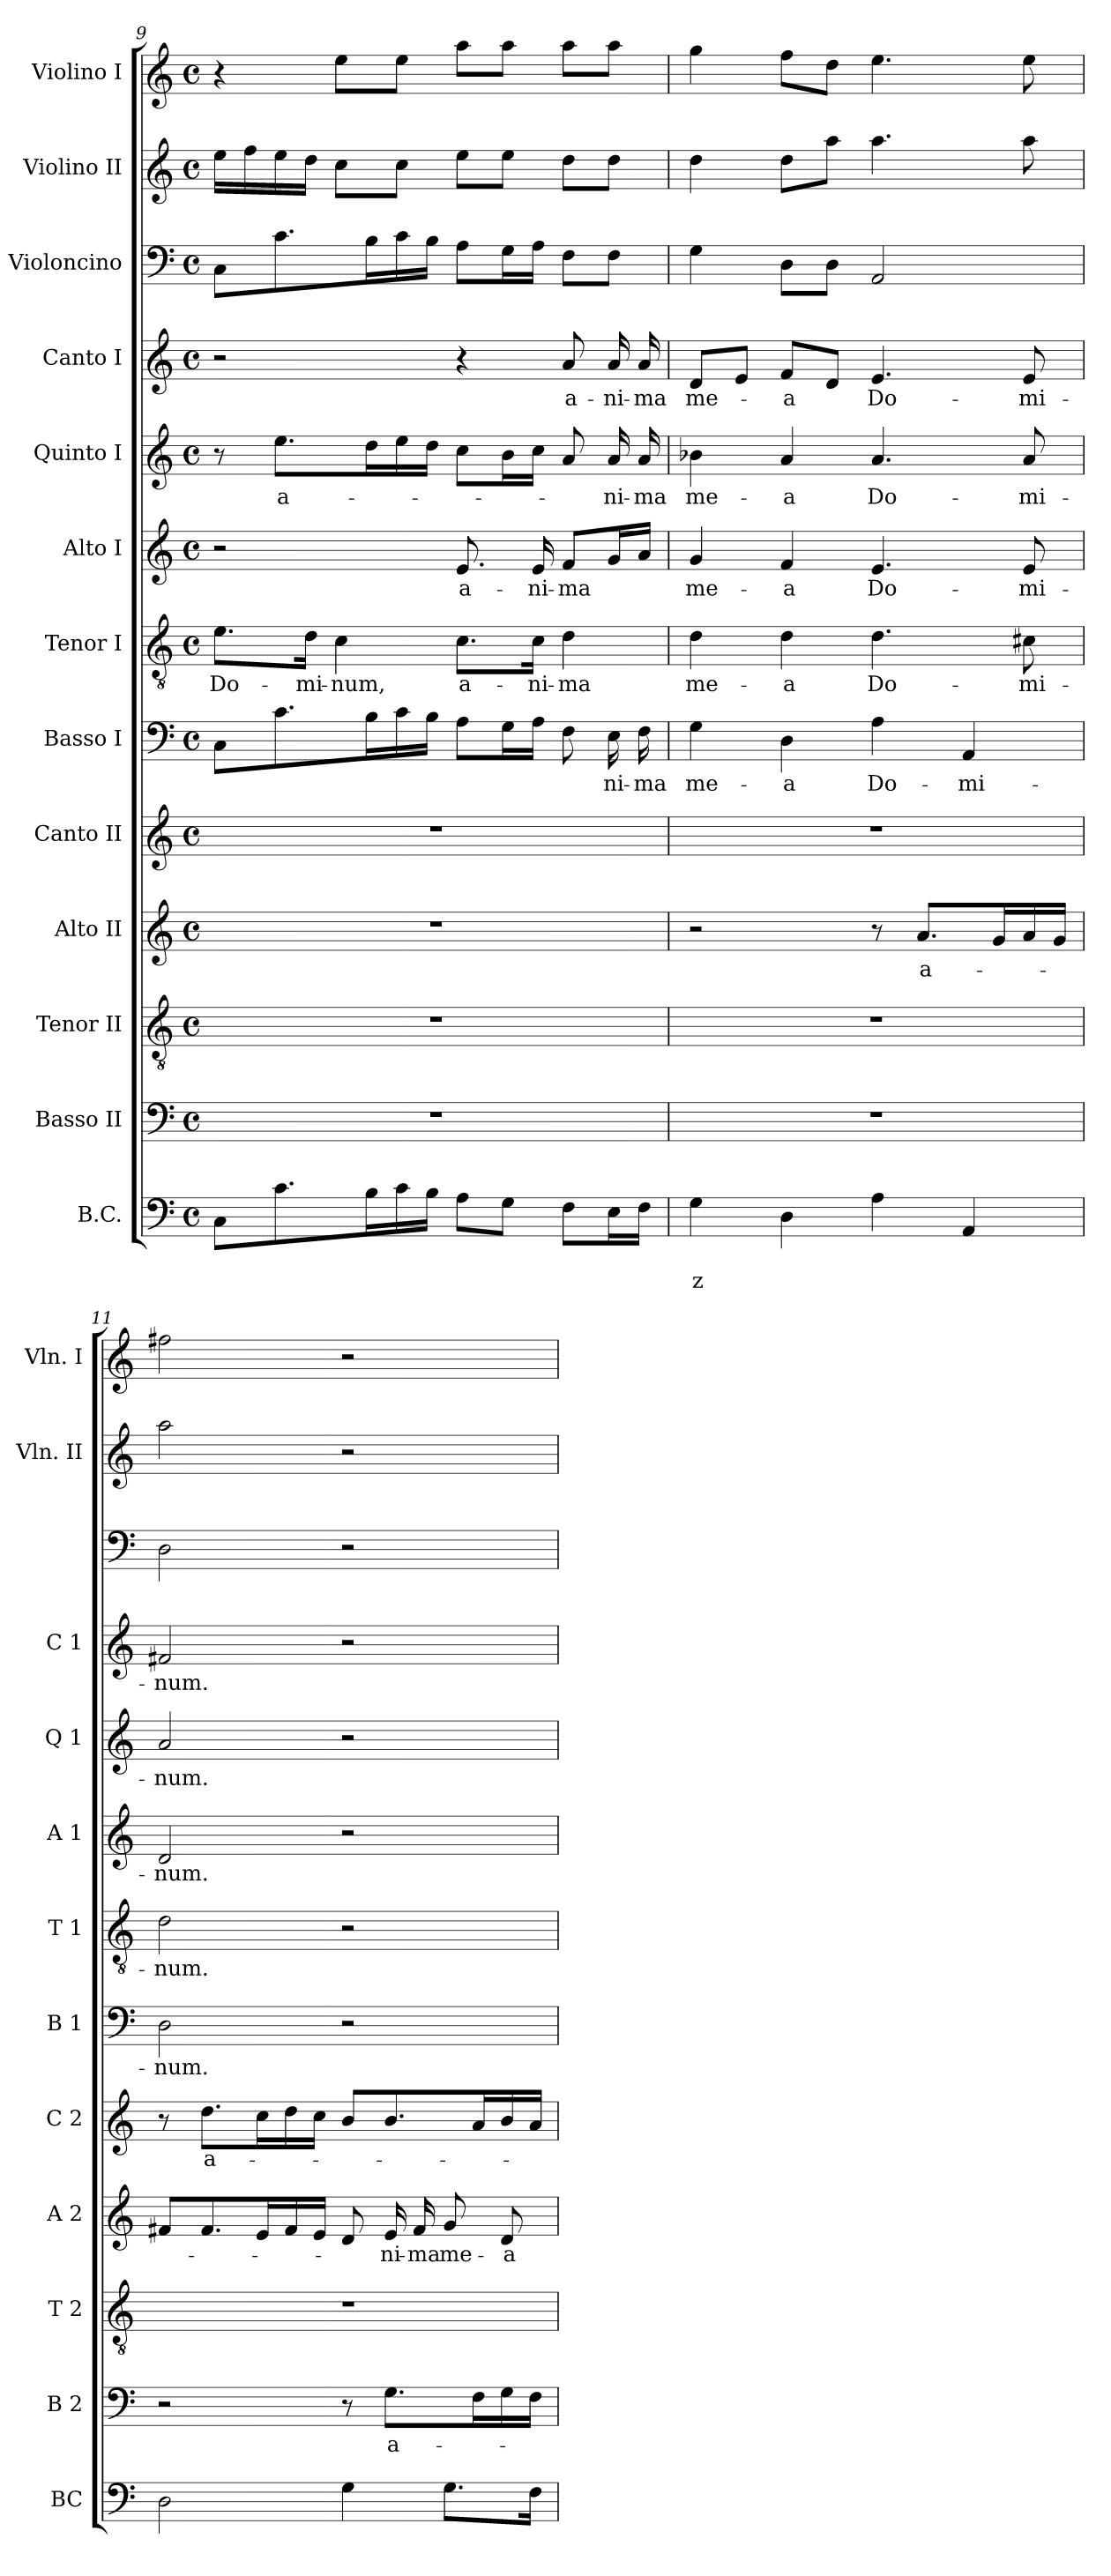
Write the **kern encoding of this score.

**kern	**text	**text	**kern	**text	**kern	**kern	**text	**kern	**text	**kern	**text	**kern	**text	**kern	**text	**kern	**text	**kern	**text	**kern	**kern	**kern
*part13	*part13	*part13	*part12	*part12	*part11	*part10	*part10	*part9	*part9	*part8	*part8	*part7	*part7	*part6	*part6	*part5	*part5	*part4	*part4	*part3	*part2	*part1
*staff13	*staff13	*staff13	*staff12	*staff12	*staff11	*staff10	*staff10	*staff9	*staff9	*staff8	*staff8	*staff7	*staff7	*staff6	*staff6	*staff5	*staff5	*staff4	*staff4	*staff3	*staff2	*staff1
*I"B.C.	*	*	*I"Basso II	*	*I"Tenor II	*I"Alto II	*	*I"Canto II	*	*I"Basso I	*	*I"Tenor I	*	*I"Alto I	*	*I"Quinto I	*	*I"Canto I	*	*I"Violoncino	*I"Violino II	*I"Violino I
*I'BC	*	*	*I'B 2	*	*I'T 2	*I'A 2	*	*I'C 2	*	*I'B 1	*	*I'T 1	*	*I'A 1	*	*I'Q 1	*	*I'C 1	*	*	*I'Vln. II	*I'Vln. I
*clefF4	*	*	*clefF4	*	*clefGv2	*clefG2	*	*clefG2	*	*clefF4	*	*clefGv2	*	*clefG2	*	*clefG2	*	*clefG2	*	*clefF4	*clefG2	*clefG2
*k[]	*	*	*k[]	*	*k[]	*k[]	*	*k[]	*	*k[]	*	*k[]	*	*k[]	*	*k[]	*	*k[]	*	*k[]	*k[]	*k[]
*C:	*	*	*C:	*	*C:	*C:	*	*C:	*	*C:	*	*C:	*	*C:	*	*C:	*	*C:	*	*C:	*C:	*C:
*M4/4	*	*	*M4/4	*	*M4/4	*M4/4	*	*M4/4	*	*M4/4	*	*M4/4	*	*M4/4	*	*M4/4	*	*M4/4	*	*M4/4	*M4/4	*M4/4
*met(c)	*	*	*met(c)	*	*met(c)	*met(c)	*	*met(c)	*	*met(c)	*	*met(c)	*	*met(c)	*	*met(c)	*	*met(c)	*	*met(c)	*met(c)	*met(c)
=9	=9	=9	=9	=9	=9	=9	=9	=9	=9	=9	=9	=9	=9	=9	=9	=9	=9	=9	=9	=9	=9	=9
!	!	!	!	!	!	!	!	!	!	!	!	!	!LO:LY:b	!	!	!	!	!	!	!	!	!
8C\L	.	.	1r	.	1r	1r	.	1r	.	8C\L	.	8.e\L	Do-	2r	.	8r	.	2r	.	8C\L	16ee\LL	4r
.	.	.	.	.	.	.	.	.	.	.	.	.	.	.	.	.	.	.	.	.	16ff\	.
!	!	!	!	!	!	!	!	!	!	!	!	!	!	!	!	!	!LO:LY:b	!	!	!	!	!
8.c\	.	.	.	.	.	.	.	.	.	8.c\	.	.	.	.	.	8.ee\L	a-	.	.	8.c\	16ee\	.
!	!	!	!	!	!	!	!	!	!	!	!	!	!LO:LY:b	!	!	!	!	!	!	!	!	!
.	.	.	.	.	.	.	.	.	.	.	.	16d\Jk	-mi-	.	.	.	.	.	.	.	16dd\JJ	.
!	!	!	!	!	!	!	!	!	!	!	!	!	!LO:LY:b	!	!	!	!	!	!	!	!	!
.	.	.	.	.	.	.	.	.	.	.	.	4c\	-num,	.	.	.	.	.	.	.	8cc\L	8ee\L
16B\L	.	.	.	.	.	.	.	.	.	16B\L	.	.	.	.	.	16dd\L	.	.	.	16B\L	.	.
16c\	.	.	.	.	.	.	.	.	.	16c\	.	.	.	.	.	16ee\	.	.	.	16c\	8cc\J	8ee\J
16B\JJ	.	.	.	.	.	.	.	.	.	16B\JJ	.	.	.	.	.	16dd\JJ	.	.	.	16B\JJ	.	.
!	!	!	!	!	!	!	!	!	!	!	!	!	!LO:LY:b	!	!	!	!	!	!	!	!	!
!	!	!	!	!	!	!	!	!	!	!	!	!	!	!	!LO:LY:b	!	!	!	!	!	!	!
8A\L	.	.	.	.	.	.	.	.	.	8A\L	.	8.c\L	a-	8.e/	a-	8cc\L	.	4r	.	8A\L	8ee\L	8aa\L
8G\J	.	.	.	.	.	.	.	.	.	16G\L	.	.	.	.	.	16b\L	.	.	.	16G\L	8ee\J	8aa\J
!	!	!	!	!	!	!	!	!	!	!	!	!	!LO:LY:b	!	!	!	!	!	!	!	!	!
!	!	!	!	!	!	!	!	!	!	!	!	!	!	!	!LO:LY:b	!	!	!	!	!	!	!
.	.	.	.	.	.	.	.	.	.	16A\JJ	.	16c\Jk	-ni-	16e/	-ni-	16cc\JJ	.	.	.	16A\JJ	.	.
!	!	!	!	!	!	!	!	!	!	!	!	!	!LO:LY:b	!	!	!	!	!	!	!	!	!
!	!	!	!	!	!	!	!	!	!	!	!	!	!	!	!LO:LY:b	!	!	!	!	!	!	!
!	!	!	!	!	!	!	!	!	!	!	!	!	!	!	!	!	!	!	!LO:LY:b	!	!	!
8F\L	.	.	.	.	.	.	.	.	.	8F\	.	4d\	-ma	8f/L	-ma	8a/	.	8a/	a-	8F\L	8dd\L	8aa\L
!	!	!	!	!	!	!	!	!	!	!	!LO:LY:b	!	!	!	!	!	!	!	!	!	!	!
!	!	!	!	!	!	!	!	!	!	!	!	!	!	!	!	!	!LO:LY:b	!	!	!	!	!
!	!	!	!	!	!	!	!	!	!	!	!	!	!	!	!	!	!	!	!LO:LY:b	!	!	!
16E\L	.	.	.	.	.	.	.	.	.	16E\	-ni-	.	.	16g/L	.	16a/	-ni-	16a/	-ni-	8F\J	8dd\J	8aa\J
!	!	!	!	!	!	!	!	!	!	!	!LO:LY:b	!	!	!	!	!	!	!	!	!	!	!
!	!	!	!	!	!	!	!	!	!	!	!	!	!	!	!	!	!LO:LY:b	!	!	!	!	!
!	!	!	!	!	!	!	!	!	!	!	!	!	!	!	!	!	!	!	!LO:LY:b	!	!	!
16F\JJ	.	.	.	.	.	.	.	.	.	16F\	-ma	.	.	16a/JJ	.	16a/	-ma	16a/	-ma	.	.	.
!!LO:PB:g=z
=10	=10	=10	=10	=10	=10	=10	=10	=10	=10	=10	=10	=10	=10	=10	=10	=10	=10	=10	=10	=10	=10	=10
!	!	!LO:LY:b	!	!	!	!	!	!	!	!	!	!	!	!	!	!	!	!	!	!	!	!
!	!	!	!	!	!	!	!	!	!	!	!LO:LY:b	!	!	!	!	!	!	!	!	!	!	!
!	!	!	!	!	!	!	!	!	!	!	!	!	!LO:LY:b	!	!	!	!	!	!	!	!	!
!	!	!	!	!	!	!	!	!	!	!	!	!	!	!	!LO:LY:b	!	!	!	!	!	!	!
!	!	!	!	!	!	!	!	!	!	!	!	!	!	!	!	!	!LO:LY:b	!	!	!	!	!
!	!	!	!	!	!	!	!	!	!	!	!	!	!	!	!	!	!	!	!LO:LY:b	!	!	!
4G\	.	z	1r	.	1r	2r	.	1r	.	4G\	me-	4d\	me-	4g/	me-	4b-X\	me-	8d/L	me-	4G\	4dd\	4gg\
.	.	.	.	.	.	.	.	.	.	.	.	.	.	.	.	.	.	8e/J	.	.	.	.
!	!	!	!	!	!	!	!	!	!	!	!LO:LY:b	!	!	!	!	!	!	!	!	!	!	!
!	!	!	!	!	!	!	!	!	!	!	!	!	!LO:LY:b	!	!	!	!	!	!	!	!	!
!	!	!	!	!	!	!	!	!	!	!	!	!	!	!	!LO:LY:b	!	!	!	!	!	!	!
!	!	!	!	!	!	!	!	!	!	!	!	!	!	!	!	!	!LO:LY:b	!	!	!	!	!
!	!	!	!	!	!	!	!	!	!	!	!	!	!	!	!	!	!	!	!LO:LY:b	!	!	!
4D\	.	.	.	.	.	.	.	.	.	4D\	-a	4d\	-a	4f/	-a	4a/	-a	8f/L	-a	8D\L	8dd\L	8ff\L
.	.	.	.	.	.	.	.	.	.	.	.	.	.	.	.	.	.	8d/J	.	8D\J	8aa\J	8dd\J
!	!	!	!	!	!	!	!	!	!	!	!LO:LY:b	!	!	!	!	!	!	!	!	!	!	!
!	!	!	!	!	!	!	!	!	!	!	!	!	!LO:LY:b	!	!	!	!	!	!	!	!	!
!	!	!	!	!	!	!	!	!	!	!	!	!	!	!	!LO:LY:b	!	!	!	!	!	!	!
!	!	!	!	!	!	!	!	!	!	!	!	!	!	!	!	!	!LO:LY:b	!	!	!	!	!
!	!	!	!	!	!	!	!	!	!	!	!	!	!	!	!	!	!	!	!LO:LY:b	!	!	!
4A\	.	.	.	.	.	8r	.	.	.	4A\	Do-	4.d\	Do-	4.e/	Do-	4.a/	Do-	4.e/	Do-	2AA/	4.aa\	4.ee\
!	!	!	!	!	!	!	!LO:LY:b	!	!	!	!	!	!	!	!	!	!	!	!	!	!	!
.	.	.	.	.	.	8.a/L	a-	.	.	.	.	.	.	.	.	.	.	.	.	.	.	.
!	!	!	!	!	!	!	!	!	!	!	!LO:LY:b	!	!	!	!	!	!	!	!	!	!	!
4AA/	.	.	.	.	.	.	.	.	.	4AA/	-mi-	.	.	.	.	.	.	.	.	.	.	.
.	.	.	.	.	.	16g/L	.	.	.	.	.	.	.	.	.	.	.	.	.	.	.	.
!	!	!	!	!	!	!	!	!	!	!	!	!	!LO:LY:b	!	!	!	!	!	!	!	!	!
!	!	!	!	!	!	!	!	!	!	!	!	!	!	!	!LO:LY:b	!	!	!	!	!	!	!
!	!	!	!	!	!	!	!	!	!	!	!	!	!	!	!	!	!LO:LY:b	!	!	!	!	!
!	!	!	!	!	!	!	!	!	!	!	!	!	!	!	!	!	!	!	!LO:LY:b	!	!	!
.	.	.	.	.	.	16a/	.	.	.	.	.	8c#X\	-mi-	8e/	-mi-	8a/	-mi-	8e/	-mi-	.	8aa\	8ee\
.	.	.	.	.	.	16g/JJ	.	.	.	.	.	.	.	.	.	.	.	.	.	.	.	.
=11	=11	=11	=11	=11	=11	=11	=11	=11	=11	=11	=11	=11	=11	=11	=11	=11	=11	=11	=11	=11	=11	=11
!	!	!	!	!	!	!	!	!	!	!	!LO:LY:b	!	!	!	!	!	!	!	!	!	!	!
!	!	!	!	!	!	!	!	!	!	!	!	!	!LO:LY:b	!	!	!	!	!	!	!	!	!
!	!	!	!	!	!	!	!	!	!	!	!	!	!	!	!LO:LY:b	!	!	!	!	!	!	!
!	!	!	!	!	!	!	!	!	!	!	!	!	!	!	!	!	!LO:LY:b	!	!	!	!	!
!	!	!	!	!	!	!	!	!	!	!	!	!	!	!	!	!	!	!	!LO:LY:b	!	!	!
2D\	.	.	2r	.	1r	8f#X/L	.	8r	.	2D\	-num.	2d\	-num.	2d/	-num.	2a/	-num.	2f#X/	-num.	2D\	2aa\	2ff#X\
!	!	!	!	!	!	!	!	!	!LO:LY:b	!	!	!	!	!	!	!	!	!	!	!	!	!
.	.	.	.	.	.	8.f#/	.	8.dd\L	a-	.	.	.	.	.	.	.	.	.	.	.	.	.
.	.	.	.	.	.	16e/L	.	16cc\L	.	.	.	.	.	.	.	.	.	.	.	.	.	.
.	.	.	.	.	.	16f#/	.	16dd\	.	.	.	.	.	.	.	.	.	.	.	.	.	.
.	.	.	.	.	.	16e/JJ	.	16cc\JJ	.	.	.	.	.	.	.	.	.	.	.	.	.	.
4G\	.	.	8r	.	.	8d/	.	8b/L	.	2r	.	2r	.	2r	.	2r	.	2r	.	2r	2r	2r
!	!	!	!	!LO:LY:b	!	!	!	!	!	!	!	!	!	!	!	!	!	!	!	!	!	!
!	!	!	!	!	!	!	!LO:LY:b	!	!	!	!	!	!	!	!	!	!	!	!	!	!	!
.	.	.	8.G\L	a-	.	16e/	-ni-	8.b/	.	.	.	.	.	.	.	.	.	.	.	.	.	.
!	!	!	!	!	!	!	!LO:LY:b	!	!	!	!	!	!	!	!	!	!	!	!	!	!	!
.	.	.	.	.	.	16f#/	-ma	.	.	.	.	.	.	.	.	.	.	.	.	.	.	.
!	!	!	!	!	!	!	!LO:LY:b	!	!	!	!	!	!	!	!	!	!	!	!	!	!	!
8.G\L	.	.	.	.	.	8g/	me-	.	.	.	.	.	.	.	.	.	.	.	.	.	.	.
.	.	.	16F\L	.	.	.	.	16a/L	.	.	.	.	.	.	.	.	.	.	.	.	.	.
!	!	!	!	!	!	!	!LO:LY:b	!	!	!	!	!	!	!	!	!	!	!	!	!	!	!
.	.	.	16G\	.	.	8d/	-a	16b/	.	.	.	.	.	.	.	.	.	.	.	.	.	.
16F\Jk	.	.	16F\JJ	.	.	.	.	16a/JJ	.	.	.	.	.	.	.	.	.	.	.	.	.	.
=	=	=	=	=	=	=	=	=	=	=	=	=	=	=	=	=	=	=	=	=	=	=
*-	*-	*-	*-	*-	*-	*-	*-	*-	*-	*-	*-	*-	*-	*-	*-	*-	*-	*-	*-	*-	*-	*-
